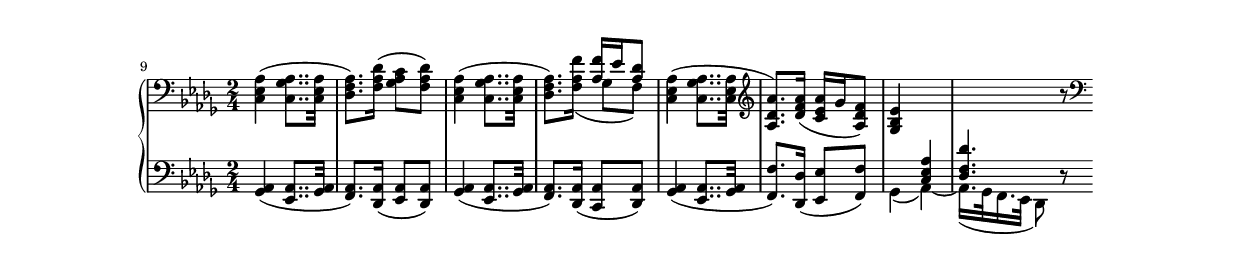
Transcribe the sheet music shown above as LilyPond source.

% Do not edit this file; it is automatically
% generated from Documentation/snippets/new
% This file is in the public domain.
%% Note: this file works from version 2.12.0
\version "2.13.36"
\include "english.ly"
#(set-global-staff-size 15)
\paper {
  line-width = 16\cm
  indent = 0\cm
}

% NR 1.7 Repeats

% Beethoven, Op. 57
% Piano sonata 23 - Dem Grafen Franz von Brunswick Gewidmet
% Movt II, Andante con moto
% Measures 9 - 16

\header {
  lsrtags = "headwords"
  texidoc = ""
  doctitle = "headword"
} % begin verbatim



\new PianoStaff <<

   \new Staff = RH {
      \clef bass
      \key df \major
      \time 2/4
      \set Score.currentBarNumber = #9
      \bar "|:"
      <af ef c>4 (
      <af gf c>8..
      <af ef c>32
      |
      <af f df>8. )
      <df' af f>16 (
      <c' af gf>8
      <df' af f>8 )
      |
      <af ef c>4 (
      <af gf c>8..
      <af ef c>32
      |
      <af f df>8. )
      \slurDown
      <f' af f>16 (
      <<
         {
            \voiceTwo
            gf8
            f8 )
         }
         \new Voice {
            \voiceOne
            <f' af>16
            ef'16
            <df' af>8
         }
      >>
      \oneVoice
      |
      <af ef c>4 (
      <af gf c>8..
      <af ef c>32
      \clef treble
      |
      <af' df' af>8. )
      <af' f' df'>16 (
      <af' ef' c'>16
      gf'16
      <f' df' af>8 )
      |
      \slurUp
      <ef' bf gf>4
      \change Staff = LH
      \voiceOne
      <af ef c>4
      |
      <df' f df>4.
      \change Staff = RH
      \oneVoice
      r8
      \clef bass
      \bar ":|"
   }

   \new Staff = LH {
      \clef bass
      \key df \major
      \time 2/4
      <af, gf,>4 (
      <af, ef,>8..
      <af, gf,>32
      |
      <af, f,>8. )
      <af, df,>16 (
      <af, ef,>8
      <af, df,>8 )
      |
      <af, gf,>4 (
      <af, ef,>8..
      <af, gf,>32
      |
      <af, f,>8. )
      <af, df,>16 (
      <af, c,>8
      <af, df,> )
      |
      <af, gf,>4 (
      <af, ef,>8..
      <af, gf,>32
      |
      <f f,>8. )
      <df df,>16 (
      <ef ef,>8
      <f f,>8 )
      |
      \voiceTwo
      gf,4  (
      af,4 ~ )
      |
      af,16. [ (
      gf,32
      f,16.
      ef,32 ]
      df,8 )
      \oneVoice
      r8
   }

>>
